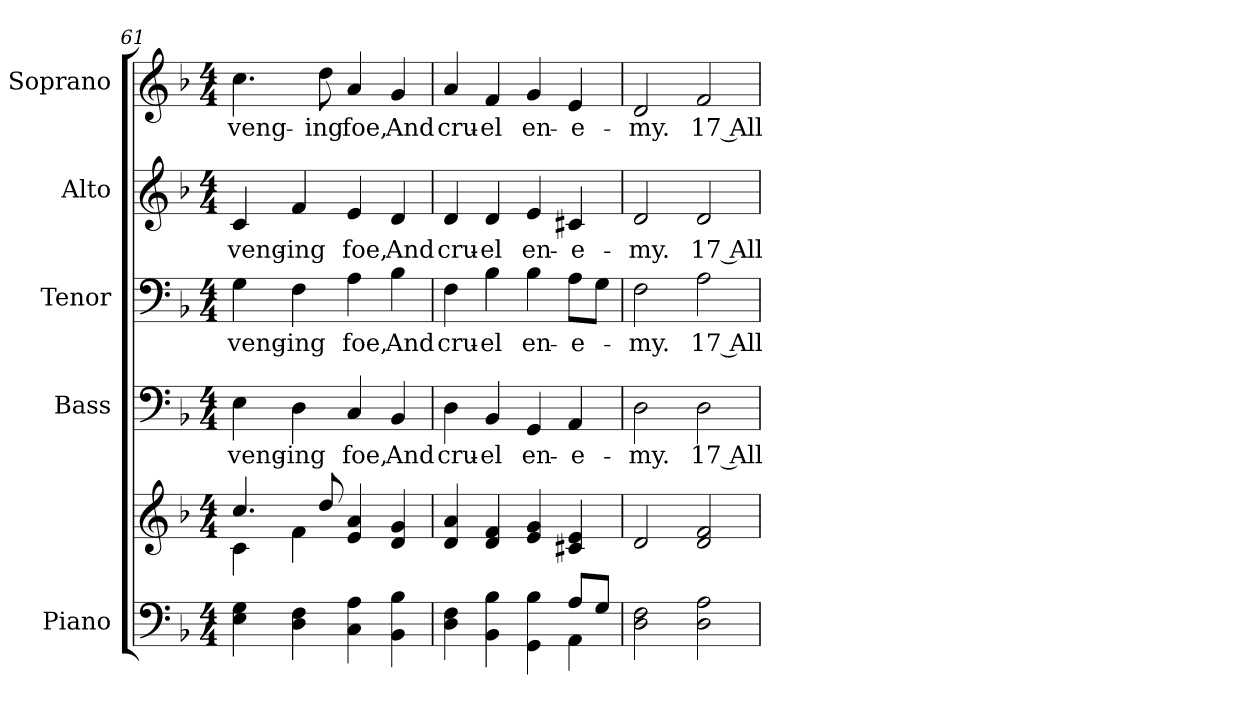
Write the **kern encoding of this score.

**kern	**kern	**kern	**text	**kern	**text	**kern	**text	**kern	**text
*part5	*part5	*part4	*part4	*part3	*part3	*part2	*part2	*part1	*part1
*staff6	*staff5	*staff4	*staff4	*staff3	*staff3	*staff2	*staff2	*staff1	*staff1
*I"Piano	*	*I"Bass	*	*I"Tenor	*	*I"Alto	*	*I"Soprano	*
*I'Pno.	*	*I'B.	*	*I'T.	*	*I'A.	*	*I'S.	*
!!LO:PB:g=z
*clefF4	*clefG2	*clefF4	*	*clefF4	*	*clefG2	*	*clefG2	*
*k[b-]	*k[b-]	*k[b-]	*	*k[b-]	*	*k[b-]	*	*k[b-]	*
*F:	*F:	*F:	*	*F:	*	*F:	*	*F:	*
*M4/4	*M4/4	*M4/4	*	*M4/4	*	*M4/4	*	*M4/4	*
=61	=61	=61	=61	=61	=61	=61	=61	=61	=61
*	*^	*	*	*	*	*	*	*	*
!	!	!	!	!LO:LY:b:color=#000000	!	!	!	!	!	!
!	!	!	!	!	!	!LO:LY:b:color=#000000	!	!	!	!
!	!	!	!	!	!	!	!	!LO:LY:b:color=#000000	!	!
!	!	!	!	!	!	!	!	!	!	!LO:LY:b:color=#000000
4Ei\ 4Gi	4.cci/	4ci\	4Ei\	-veng-	4Gi\	-veng-	4ci/	-veng-	4.cci\	-veng-
!	!	!	!	!LO:LY:b:color=#000000	!	!	!	!	!	!
!	!	!	!	!	!	!LO:LY:b:color=#000000	!	!	!	!
!	!	!	!	!	!	!	!	!LO:LY:b:color=#000000	!	!
4Di\ 4Fi	.	4fi\	4Di\	-ing	4Fi\	-ing	4fi/	-ing	.	.
!	!	!	!	!	!	!	!	!	!	!LO:LY:b:color=#000000
.	8ddi/	.	.	.	.	.	.	.	8ddi\	-ing
!	!	!	!	!LO:LY:b:color=#000000	!	!	!	!	!	!
!	!	!	!	!	!	!LO:LY:b:color=#000000	!	!	!	!
!	!	!	!	!	!	!	!	!LO:LY:b:color=#000000	!	!
!	!	!	!	!	!	!	!	!	!	!LO:LY:b:color=#000000
4Ci\ 4Ai	4ei/ 4ai	2ryy	4Ci/	foe,	4Ai\	foe,	4ei/	foe,	4ai/	foe,
!	!	!	!	!LO:LY:b:color=#000000	!	!	!	!	!	!
!	!	!	!	!	!	!LO:LY:b:color=#000000	!	!	!	!
!	!	!	!	!	!	!	!	!LO:LY:b:color=#000000	!	!
!	!	!	!	!	!	!	!	!	!	!LO:LY:b:color=#000000
4BB-i\ 4B-i	4di/ 4gi	.	4BB-i/	And	4B-i\	And	4di/	And	4gi/	And
*	*v	*v	*	*	*	*	*	*	*	*
=62	=62	=62	=62	=62	=62	=62	=62	=62	=62
*^	*	*	*	*	*	*	*	*	*
!	!	!	!	!LO:LY:b:color=#000000	!	!	!	!	!	!
!	!	!	!	!	!	!LO:LY:b:color=#000000	!	!	!	!
!	!	!	!	!	!	!	!	!LO:LY:b:color=#000000	!	!
!	!	!	!	!	!	!	!	!	!	!LO:LY:b:color=#000000
4Di\ 4Fi	2ryy	4di/ 4ai	4Di\	cru-	4Fi\	cru-	4di/	cru-	4ai/	cru-
!	!	!	!	!LO:LY:b:color=#000000	!	!	!	!	!	!
!	!	!	!	!	!	!LO:LY:b:color=#000000	!	!	!	!
!	!	!	!	!	!	!	!	!LO:LY:b:color=#000000	!	!
!	!	!	!	!	!	!	!	!	!	!LO:LY:b:color=#000000
4BB-i\ 4B-i	.	4di/ 4fi	4BB-i/	-el	4B-i\	-el	4di/	-el	4fi/	-el
!	!	!	!	!LO:LY:b:color=#000000	!	!	!	!	!	!
!	!	!	!	!	!	!LO:LY:b:color=#000000	!	!	!	!
!	!	!	!	!	!	!	!	!LO:LY:b:color=#000000	!	!
!	!	!	!	!	!	!	!	!	!	!LO:LY:b:color=#000000
4GGi\ 4B-i	4ryy	4ei/ 4gi	4GGi/	en-	4B-i\	en-	4ei/	en-	4gi/	en-
!	!	!	!	!LO:LY:b:color=#000000	!	!	!	!	!	!
!	!	!	!	!	!	!LO:LY:b:color=#000000	!	!	!	!
!	!	!	!	!	!	!	!	!LO:LY:b:color=#000000	!	!
!	!	!	!	!	!	!	!	!	!	!LO:LY:b:color=#000000
8Ai/L	4AAi\	4c#Xi/ 4ei	4AAi/	-e-	8Ai\L	-e-	4c#Xi/	-e-	4ei/	-e-
8Gi/J	.	.	.	.	8Gi\J	.	.	.	.	.
*v	*v	*	*	*	*	*	*	*	*	*
=63	=63	=63	=63	=63	=63	=63	=63	=63	=63
!	!	!	!LO:LY:b:color=#000000	!	!	!	!	!	!
!	!	!	!	!	!LO:LY:b:color=#000000	!	!	!	!
!	!	!	!	!	!	!	!LO:LY:b:color=#000000	!	!
!	!	!	!	!	!	!	!	!	!LO:LY:b:color=#000000
2Di\ 2Fi	2di/	2Di\	-my.	2Fi\	-my.	2di/	-my.	2di/	-my.
!	!	!	!LO:LY:b:color=#000000	!	!	!	!	!	!
!	!	!	!	!	!LO:LY:b:color=#000000	!	!	!	!
!	!	!	!	!	!	!	!LO:LY:b:color=#000000	!	!
!	!	!	!	!	!	!	!	!	!LO:LY:b:color=#000000
2Di\ 2Ai	2di/ 2fi	2Di\	17 All	2Ai\	17 All	2di/	17 All	2fi/	17 All
=	=	=	=	=	=	=	=	=	=
*-	*-	*-	*-	*-	*-	*-	*-	*-	*-
